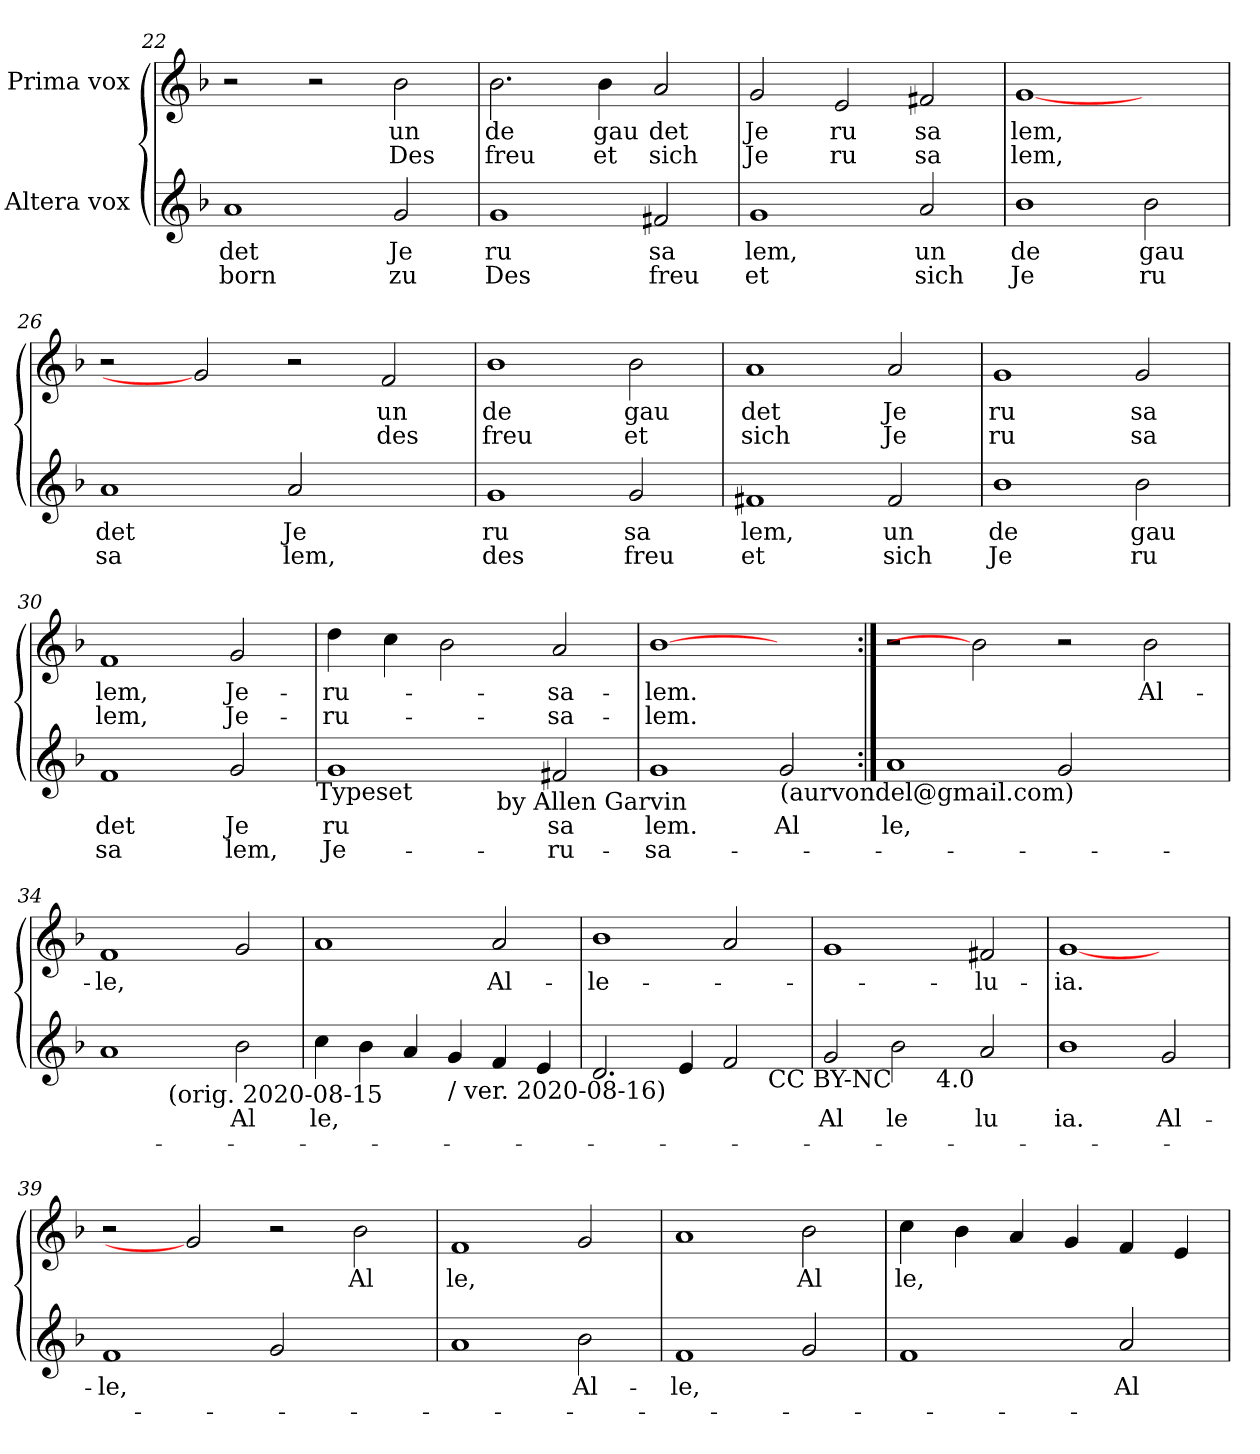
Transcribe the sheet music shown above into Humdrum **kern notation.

**kern	**text	**text	**kern	**text	**text
*part2	*part2	*part2	*part1	*part1	*part1
*staff2	*staff2	*staff2	*staff1	*staff1	*staff1
*I"Altera vox	*	*	*I"Prima vox	*	*
*clefG2	*	*	*clefG2	*	*
*k[b-]	*	*	*k[b-]	*	*
*F:	*	*	*F:	*	*
=22	=22	=22	=22	=22	=22
!	!LO:LY:b	!LO:LY:b	!	!	!
1a	det	born	2r	.	.
.	.	.	2r	.	.
!	!LO:LY:b	!LO:LY:b	!	!LO:LY:b	!LO:LY:b
2g/	Je	zu	2b-\	un	Des
=23	=23	=23	=23	=23	=23
!	!LO:LY:b	!LO:LY:b	!	!LO:LY:b	!LO:LY:b
1g	ru	Des	2.b-\	de	freu
!	!	!	!	!LO:LY:b	!LO:LY:b
.	.	.	4b-\	gau	et
!	!LO:LY:b	!LO:LY:b	!	!LO:LY:b	!LO:LY:b
2f#X/	sa	freu	2a/	det	sich
=24	=24	=24	=24	=24	=24
!	!LO:LY:b	!LO:LY:b	!	!LO:LY:b	!LO:LY:b
1g	lem,	et	2g/	Je	Je
!	!	!	!	!LO:LY:b	!LO:LY:b
.	.	.	2e/	ru	ru
!	!LO:LY:b	!LO:LY:b	!	!LO:LY:b	!LO:LY:b
2a/	un	sich	2f#X/	sa	sa
=25	=25	=25	=25	=25	=25
!	!LO:LY:b	!LO:LY:b	!	!LO:LY:b	!LO:LY:b
1b-	de	Je	[1g	lem,	lem,
!	!LO:LY:b	!LO:LY:b	!	!	!
2b-\	gau	ru	2ryy	.	.
=26	=26	=26	=26	=26	=26
!	!LO:LY:b	!LO:LY:b	!	!	!
1a	det	sa	2r	.	.
.	.	.	2g]	.	.
!	!LO:LY:b	!LO:LY:b	!	!	!
2a/	Je	lem,	2r	.	.
!	!	!	!	!LO:LY:b	!LO:LY:b
2ryy	.	.	2f/	un	des
=27	=27	=27	=27	=27	=27
!	!LO:LY:b	!LO:LY:b	!	!LO:LY:b	!LO:LY:b
1g	ru	des	1b-	de	freu
!	!LO:LY:b	!LO:LY:b	!	!LO:LY:b	!LO:LY:b
2g/	sa	freu	2b-\	gau	et
=28	=28	=28	=28	=28	=28
!	!LO:LY:b	!LO:LY:b	!	!LO:LY:b	!LO:LY:b
1f#X	lem,	et	1a	det	sich
!	!LO:LY:b	!LO:LY:b	!	!LO:LY:b	!LO:LY:b
2f#/	un	sich	2a/	Je	Je
=29	=29	=29	=29	=29	=29
!	!LO:LY:b	!LO:LY:b	!	!LO:LY:b	!LO:LY:b
1b-	de	Je	1g	ru	ru
!	!LO:LY:b	!LO:LY:b	!	!LO:LY:b	!LO:LY:b
2b-\	gau	ru	2g/	sa	sa
!!LO:LB:g=z
=30	=30	=30	=30	=30	=30
!	!LO:LY:b	!LO:LY:b	!	!LO:LY:b	!LO:LY:b
1f	det	sa	1f	lem,	lem,
!	!LO:LY:b	!LO:LY:b	!	!LO:LY:b	!LO:LY:b
2g/	Je	lem,	2g/	Je-	Je-
!LO:TX:b:t=Typeset	!	!	!	!	!
=31	=31	=31	=31	=31	=31
!	!LO:LY:b	!LO:LY:b	!	!LO:LY:b	!LO:LY:b
*^	*	*	*	*	*
1g	2.ryy	ru	Je-	4dd\	-ru-	-ru-
.	.	.	.	4cc\	.	.
.	.	.	.	2b-\	.	.
!	!LO:TX:b:t=by Allen Garvin	!	!	!	!	!
.	2.ryy	.	.	.	.	.
!	!	!LO:LY:b	!LO:LY:b	!	!LO:LY:b	!LO:LY:b
2f#X/	.	sa	-ru-	2a/	-sa-	-sa-
=32	=32	=32	=32	=32	=32	=32
!	!	!LO:LY:b	!LO:LY:b	!	!LO:LY:b	!LO:LY:b
*v	*v	*	*	*	*	*
1g	lem.	-sa-	[1b-	-lem.	-lem.
!LO:TX:b:t=(aurvondel@gmail.com)	!	!	!	!	!
!	!LO:LY:b	!	!	!	!
2g/	Al	.	2ryy	.	.
=33:|!	=33:|!	=33:|!	=33:|!	=33:|!	=33:|!
!	!LO:LY:b	!	!	!	!
1a	le,	.	2r	.	.
.	.	.	2b-]	.	.
2g/	.	.	2r	.	.
!	!	!	!	!LO:LY:b	!
2ryy	.	.	2b-\	Al-	.
=34	=34	=34	=34	=34	=34
!	!	!	!	!LO:LY:b	!
*^	*	*	*	*	*
1a	2ryy	.	.	1f	-le,	.
!	!LO:TX:b:t=(orig. 2020-08-15	!	!	!	!	!
.	1ryy	.	.	.	.	.
!	!	!LO:LY:b	!	!	!	!
2b-\	.	Al	.	2g/	.	.
=35	=35	=35	=35	=35	=35	=35
!	!	!LO:LY:b	!	!	!	!
*v	*v	*	*	*	*	*
4cc\	le,	.	1a	.	.
4b-\	.	.	.	.	.
4a/	.	.	.	.	.
!LO:TX:b:t=/ ver. 2020-08-16)	!	!	!	!	!
4g/	.	.	.	.	.
!	!	!	!	!LO:LY:b	!
4f/	.	.	2a/	Al-	.
4e/	.	.	.	.	.
=36	=36	=36	=36	=36	=36
!	!	!	!	!LO:LY:b	!
*^	*	*	*	*	*
2.d/	1ryy	.	.	1b-	-le-	.
4e/	.	.	.	.	.	.
2f/	4ryy	.	.	2a/	.	.
!	!LO:TX:b:t=CC BY-NC	!	!	!	!	!
.	4ryy	.	.	.	.	.
=37	=37	=37	=37	=37	=37	=37
!	!	!LO:LY:b	!	!	!	!
2g/	2.ryy	Al	.	1g	.	.
!	!	!LO:LY:b	!	!	!	!
2b-\	.	le	.	.	.	.
!	!LO:TX:b:t=4.0	!	!	!	!	!
.	2.ryy	.	.	.	.	.
!	!	!LO:LY:b	!	!	!LO:LY:b	!
2a/	.	lu	.	2f#X/	-lu-	.
!!LO:PB:g=z
=38	=38	=38	=38	=38	=38	=38
!	!	!LO:LY:b	!	!	!LO:LY:b	!
*v	*v	*	*	*	*	*
1b-	ia.	.	[1g	-ia.	.
!	!LO:LY:b	!	!	!	!
2g/	Al-	.	2ryy	.	.
=39	=39	=39	=39	=39	=39
!	!LO:LY:b	!	!	!	!
1f	-le,	.	2r	.	.
.	.	.	2g]	.	.
2g/	.	.	2r	.	.
!	!	!	!	!LO:LY:b	!
2ryy	.	.	2b-\	Al	.
=40	=40	=40	=40	=40	=40
!	!	!	!	!LO:LY:b	!
1a	.	.	1f	le,	.
!	!LO:LY:b	!	!	!	!
2b-\	Al-	.	2g/	.	.
=41	=41	=41	=41	=41	=41
!	!LO:LY:b	!	!	!	!
1f	-le,	.	1a	.	.
!	!	!	!	!LO:LY:b	!
2g/	.	.	2b-\	Al	.
=42	=42	=42	=42	=42	=42
!	!	!	!	!LO:LY:b	!
1f	.	.	4cc\	le,	.
.	.	.	4b-\	.	.
.	.	.	4a/	.	.
.	.	.	4g/	.	.
!	!LO:LY:b	!	!	!	!
2a/	Al-	.	4f/	.	.
.	.	.	4e/	.	.
=	=	=	=	=	=
*-	*-	*-	*-	*-	*-
